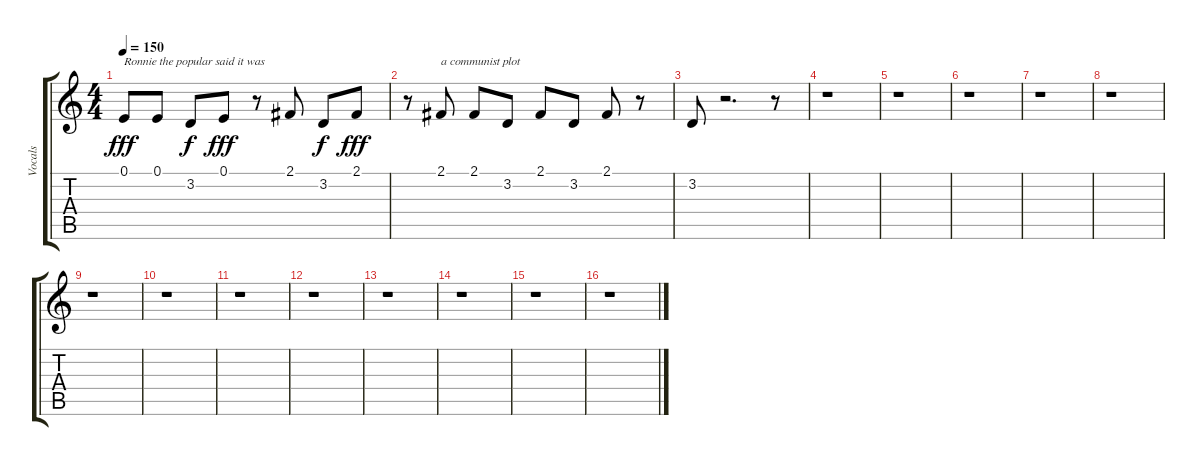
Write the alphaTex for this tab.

\track ("Vocals" "Vocals") {instrument tenorsax}
\staff {score tabs}
\tuning (E4 B3 G3 D3 A2 E2) {hide}
\ts (4 4)
\tempo 150
\clef g2
\ks c
0.1.8{txt "Ronnie the popular said it was" dy fff} 0.1.8 3.2.8{dy f} 0.1.8{dy fff} r.8 2.1.8 3.2.8{dy f} 2.1.8{dy fff} |
r.8 2.1.8{txt "a communist plot"} 2.1.8 3.2.8 2.1.8 3.2.8 2.1.8 r.8 |
3.2.8 r.2{d} r.8 |
r.1 |
r.1 |
r.1 |
r.1 |
r.1 |
r.1 |
r.1 |
r.1 |
r.1 |
r.1 |
r.1 |
r.1 |
r.1
